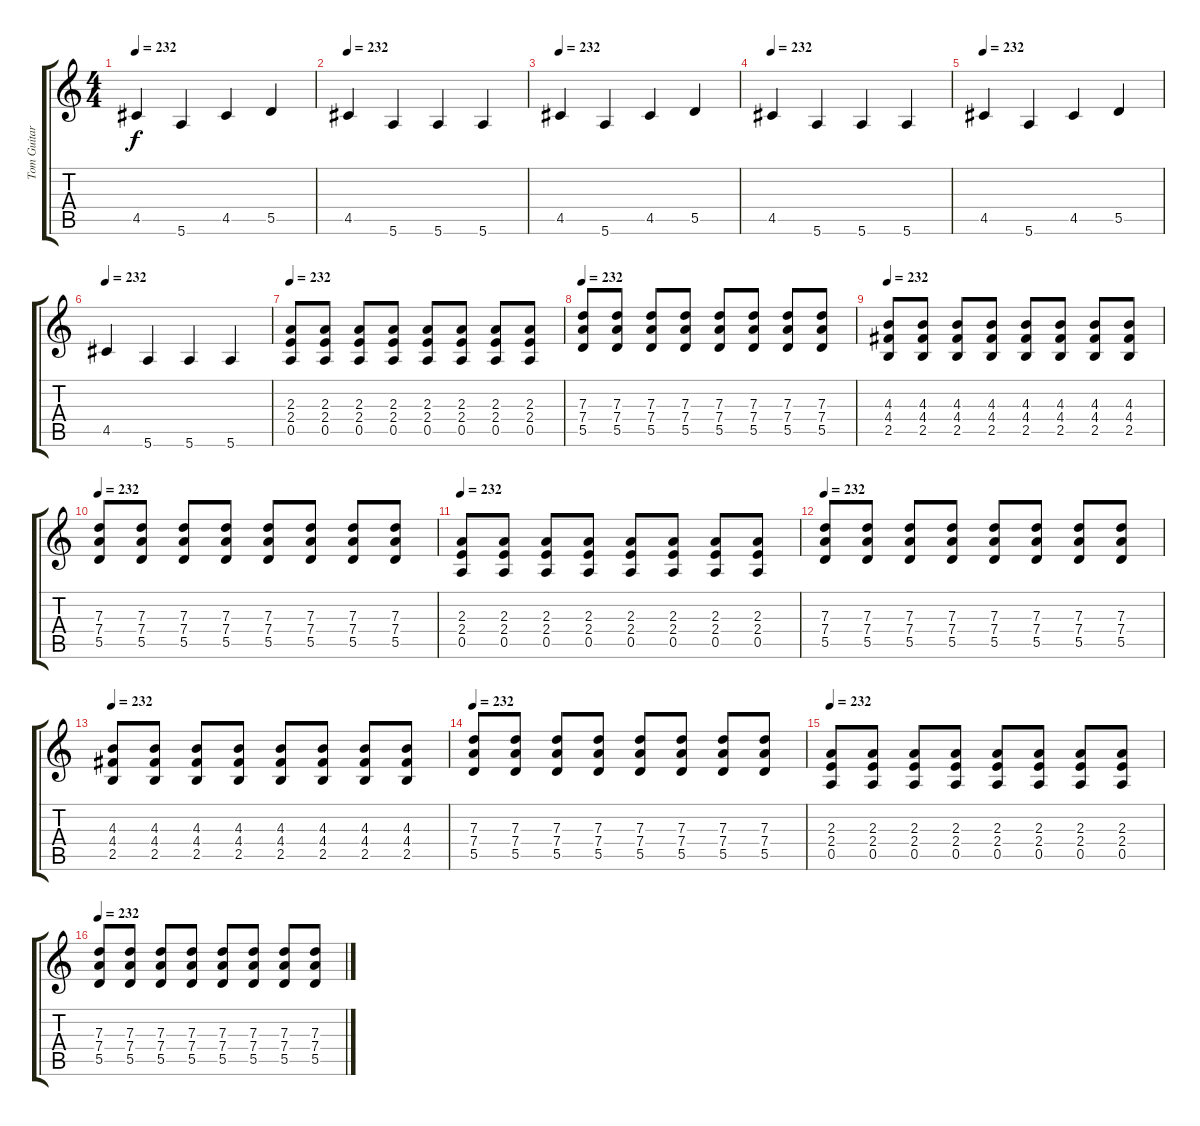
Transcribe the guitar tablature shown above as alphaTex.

\track ("Tom Guitar 1" "Tom Guitar") {instrument distortionguitar}
\staff {score tabs}
\tuning (E4 B3 G3 D3 A2 E2) {hide}
\ts (4 4)
\tempo 232
\clef g2
\ks c
4.5.4{dy f volume 14} 5.6.4 4.5.4 5.5.4 |
\tempo 232
4.5.4 5.6.4 5.6.4 5.6.4 |
\tempo 232
4.5.4{volume 14} 5.6.4 4.5.4 5.5.4 |
\tempo 232
4.5.4 5.6.4 5.6.4 5.6.4 |
\tempo 232
4.5.4{volume 14} 5.6.4 4.5.4 5.5.4 |
\tempo 232
4.5.4 5.6.4 5.6.4 5.6.4 |
\tempo 232
(2.3 2.4 0.5).8 (2.3 2.4 0.5).8 (2.3 2.4 0.5).8 (2.3 2.4 0.5).8 (2.3 2.4 0.5).8 (2.3 2.4 0.5).8 (2.3 2.4 0.5).8 (2.3 2.4 0.5).8 |
\tempo 232
(7.3 7.4 5.5).8 (7.3 7.4 5.5).8 (7.3 7.4 5.5).8 (7.3 7.4 5.5).8 (7.3 7.4 5.5).8 (7.3 7.4 5.5).8 (7.3 7.4 5.5).8 (7.3 7.4 5.5).8 |
\tempo 232
(4.3 4.4 2.5).8 (4.3 4.4 2.5).8 (4.3 4.4 2.5).8 (4.3 4.4 2.5).8 (4.3 4.4 2.5).8 (4.3 4.4 2.5).8 (4.3 4.4 2.5).8 (4.3 4.4 2.5).8 |
\tempo 232
(7.3 7.4 5.5).8 (7.3 7.4 5.5).8 (7.3 7.4 5.5).8 (7.3 7.4 5.5).8 (7.3 7.4 5.5).8 (7.3 7.4 5.5).8 (7.3 7.4 5.5).8 (7.3 7.4 5.5).8 |
\tempo 232
(2.3 2.4 0.5).8 (2.3 2.4 0.5).8 (2.3 2.4 0.5).8 (2.3 2.4 0.5).8 (2.3 2.4 0.5).8 (2.3 2.4 0.5).8 (2.3 2.4 0.5).8 (2.3 2.4 0.5).8 |
\tempo 232
(7.3 7.4 5.5).8 (7.3 7.4 5.5).8 (7.3 7.4 5.5).8 (7.3 7.4 5.5).8 (7.3 7.4 5.5).8 (7.3 7.4 5.5).8 (7.3 7.4 5.5).8 (7.3 7.4 5.5).8 |
\tempo 232
(4.3 4.4 2.5).8 (4.3 4.4 2.5).8 (4.3 4.4 2.5).8 (4.3 4.4 2.5).8 (4.3 4.4 2.5).8 (4.3 4.4 2.5).8 (4.3 4.4 2.5).8 (4.3 4.4 2.5).8 |
\tempo 232
(7.3 7.4 5.5).8 (7.3 7.4 5.5).8 (7.3 7.4 5.5).8 (7.3 7.4 5.5).8 (7.3 7.4 5.5).8 (7.3 7.4 5.5).8 (7.3 7.4 5.5).8 (7.3 7.4 5.5).8 |
\tempo 232
(2.3 2.4 0.5).8 (2.3 2.4 0.5).8 (2.3 2.4 0.5).8 (2.3 2.4 0.5).8 (2.3 2.4 0.5).8 (2.3 2.4 0.5).8 (2.3 2.4 0.5).8 (2.3 2.4 0.5).8 |
\tempo 232
(7.3 7.4 5.5).8 (7.3 7.4 5.5).8 (7.3 7.4 5.5).8 (7.3 7.4 5.5).8 (7.3 7.4 5.5).8 (7.3 7.4 5.5).8 (7.3 7.4 5.5).8 (7.3 7.4 5.5).8
